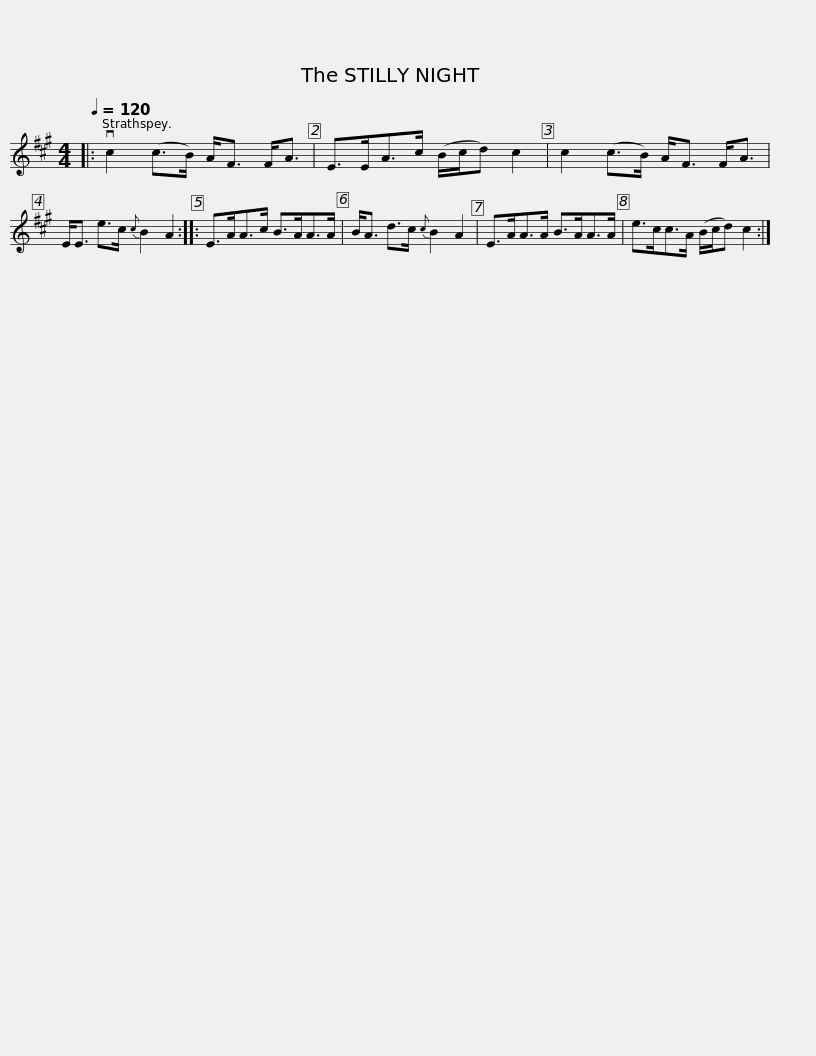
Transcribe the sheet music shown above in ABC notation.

X:1
L:1/8
Q:1/4=120
M:4/4
I:linebreak $
K:A
V:1 treble
V:1
|: vc2 (c>B) A<F F<A | E>EA>c (B/c/d) c2 | c2 (c>B) A<F F<A | E<E e>c{c} B2 A2 ::$ E>AA>c B>AA>A | %5
 B<A d>c{c} B2 A2 | E>AA>A B>AA>A | e>cc>A (B/c/d) c2 :| %8
